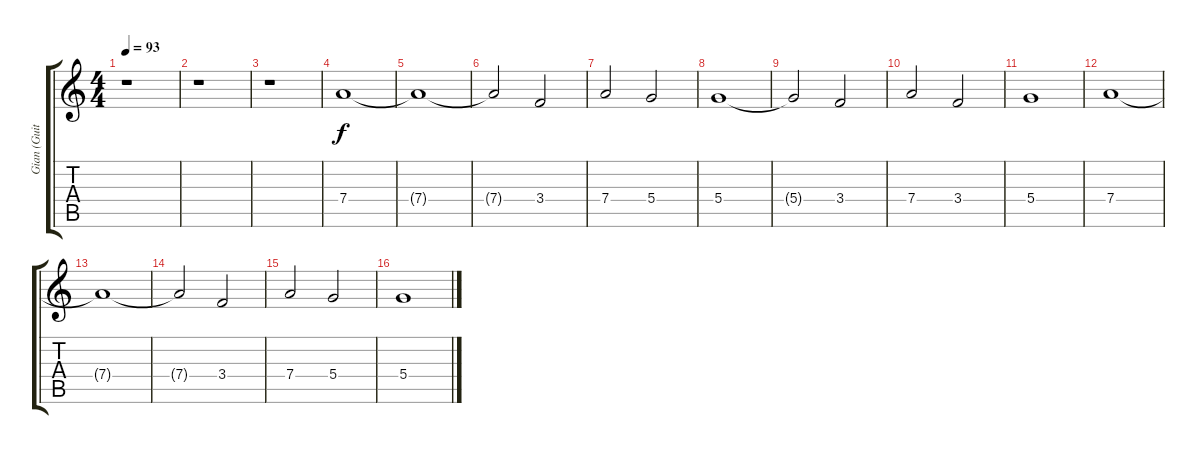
\track ("Gian (Guitar)" "Gian (Guit") {instrument overdrivenguitar}
\staff {score tabs}
\tuning (E4 B3 G3 D3 A2 D2) {hide}
\ts (4 4)
\tempo 93
\clef g2
\ks c
r.1{dy f} |
r.1 |
r.1 |
7.4.1 |
7.4{t}.1 |
7.4{t}.2 3.4.2 |
7.4.2 5.4.2 |
5.4.1 |
5.4{t}.2 3.4.2 |
7.4.2 3.4.2 |
5.4.1 |
7.4.1 |
7.4{t}.1 |
7.4{t}.2 3.4.2 |
7.4.2 5.4.2 |
5.4.1
